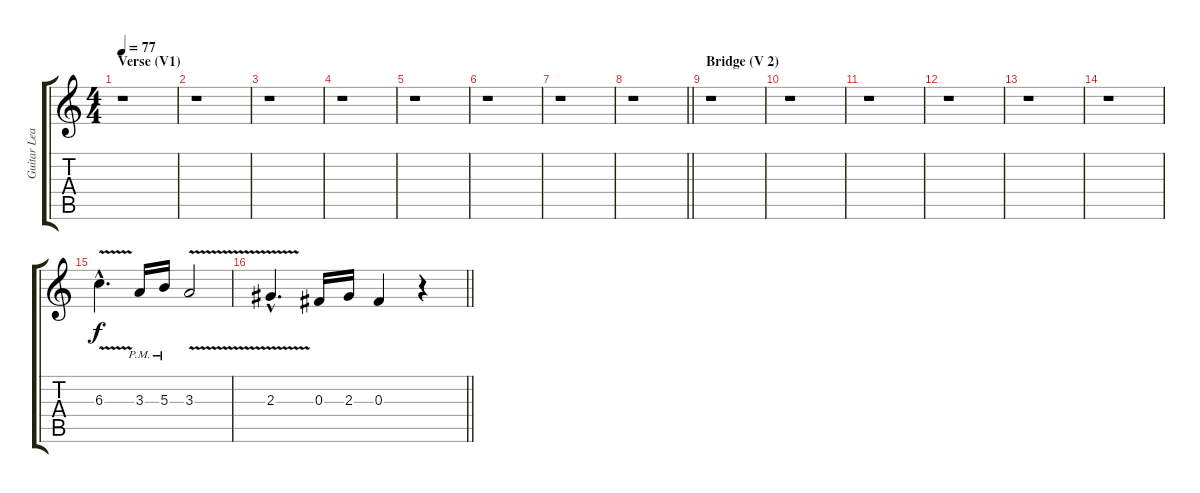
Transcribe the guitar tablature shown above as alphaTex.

\track ("Guitar Lead 1" "Guitar Lea") {instrument overdrivenguitar}
\staff {score tabs}
\tuning (Eb4 Bb3 Gb3 Db3 Ab2 Eb2) {hide}
\ts (4 4)
\section ("" "Verse (V1)")
\tempo 77
\clef g2
\ks c
r.1{dy f} |
r.1 |
r.1 |
r.1 |
r.1 |
r.1 |
r.1 |
\barLineRight lightlight
r.1 |
\section ("" "Bridge (V 2)")
r.1 |
r.1 |
r.1 |
r.1 |
r.1 |
r.1 |
6.3{v hac}.4{d} 3.3{pm}.16 5.3{pm}.16 3.3{v}.2 |
\barLineRight lightlight
2.3{v hac}.4{d} 0.3.16 2.3.16 0.3.4 r.4
